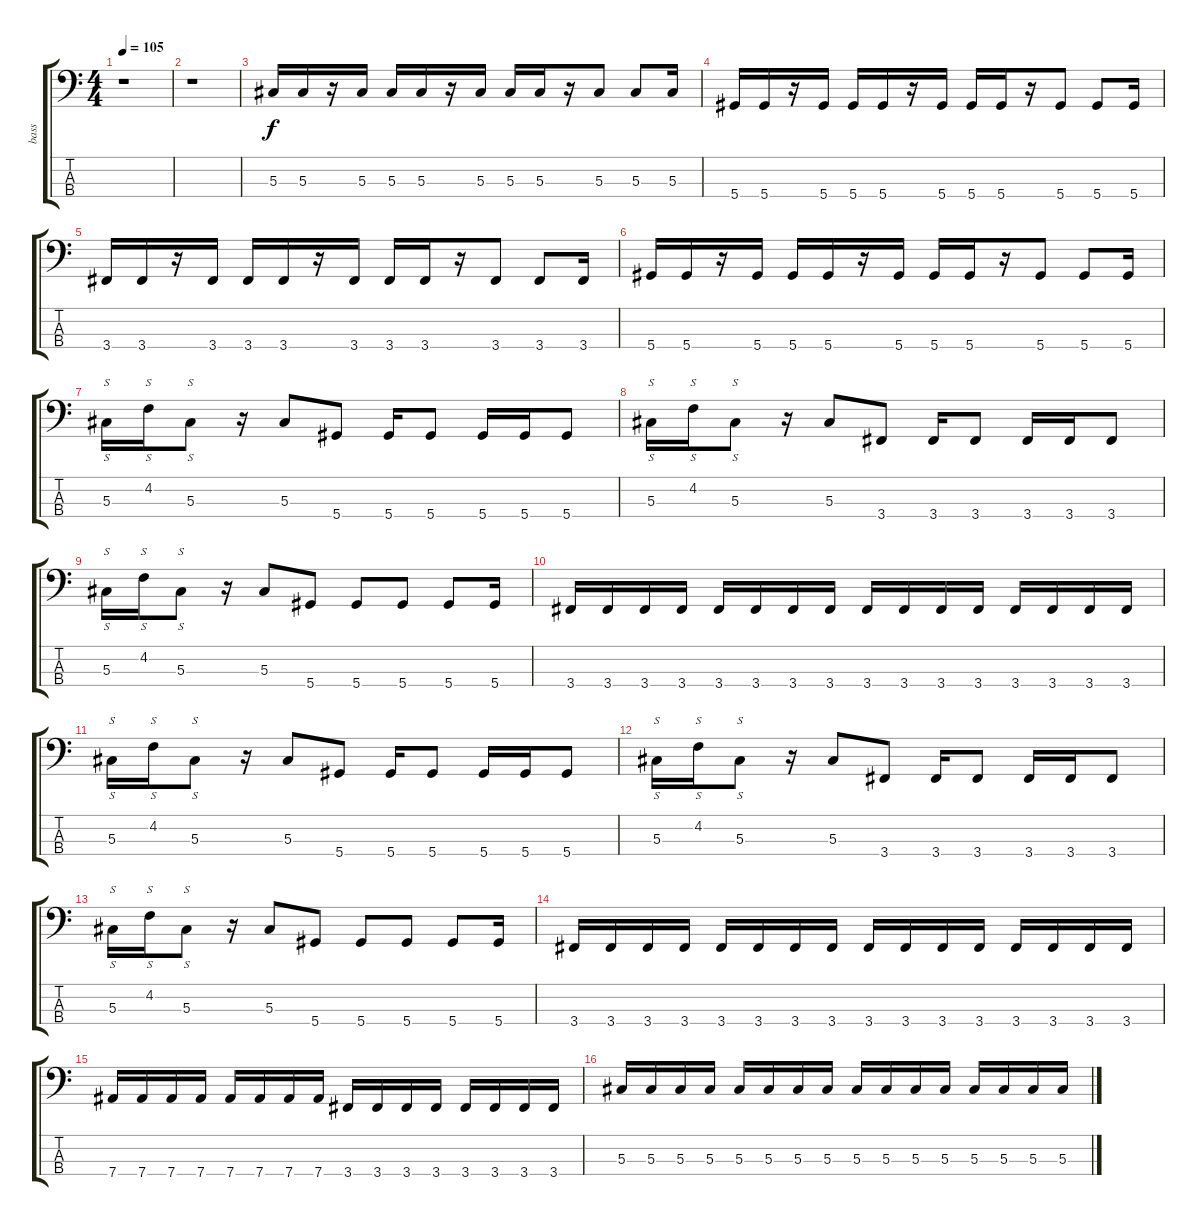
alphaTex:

\track ("bass" "bass") {instrument acousticguitarnylon}
\staff {score tabs}
\tuning (Gb2 Db2 Ab1 Eb1) {hide}
\ts (4 4)
\tempo 105
\clef f4
\ks c
r.1{dy f instrument acousticguitarnylon} |
r.1 |
5.3.16 5.3.16 r.16 5.3.16 5.3.16 5.3.16 r.16 5.3.16 5.3.16 5.3.16 r.16 5.3.8 5.3.8 5.3.16 |
5.4.16 5.4.16 r.16 5.4.16 5.4.16 5.4.16 r.16 5.4.16 5.4.16 5.4.16 r.16 5.4.8 5.4.8 5.4.16 |
3.4.16 3.4.16 r.16 3.4.16 3.4.16 3.4.16 r.16 3.4.16 3.4.16 3.4.16 r.16 3.4.8 3.4.8 3.4.16 |
5.4.16 5.4.16 r.16 5.4.16 5.4.16 5.4.16 r.16 5.4.16 5.4.16 5.4.16 r.16 5.4.8 5.4.8 5.4.16 |
5.3.16{s} 4.2.16{s} 5.3.8{s} r.16 5.3.8 5.4.8 5.4.16 5.4.8 5.4.16 5.4.16 5.4.8 |
5.3.16{s} 4.2.16{s} 5.3.8{s} r.16 5.3.8 3.4.8 3.4.16 3.4.8 3.4.16 3.4.16 3.4.8 |
5.3.16{s} 4.2.16{s} 5.3.8{s} r.16 5.3.8 5.4.8 5.4.8 5.4.8 5.4.8 5.4.16 |
3.4.16 3.4.16 3.4.16 3.4.16 3.4.16 3.4.16 3.4.16 3.4.16 3.4.16 3.4.16 3.4.16 3.4.16 3.4.16 3.4.16 3.4.16 3.4.16 |
5.3.16{s} 4.2.16{s} 5.3.8{s} r.16 5.3.8 5.4.8 5.4.16 5.4.8 5.4.16 5.4.16 5.4.8 |
5.3.16{s} 4.2.16{s} 5.3.8{s} r.16 5.3.8 3.4.8 3.4.16 3.4.8 3.4.16 3.4.16 3.4.8 |
5.3.16{s} 4.2.16{s} 5.3.8{s} r.16 5.3.8 5.4.8 5.4.8 5.4.8 5.4.8 5.4.16 |
3.4.16 3.4.16 3.4.16 3.4.16 3.4.16 3.4.16 3.4.16 3.4.16 3.4.16 3.4.16 3.4.16 3.4.16 3.4.16 3.4.16 3.4.16 3.4.16 |
7.4.16 7.4.16 7.4.16 7.4.16 7.4.16 7.4.16 7.4.16 7.4.16 3.4.16 3.4.16 3.4.16 3.4.16 3.4.16 3.4.16 3.4.16 3.4.16 |
5.3.16 5.3.16 5.3.16 5.3.16 5.3.16 5.3.16 5.3.16 5.3.16 5.3.16 5.3.16 5.3.16 5.3.16 5.3.16 5.3.16 5.3.16 5.3.16
